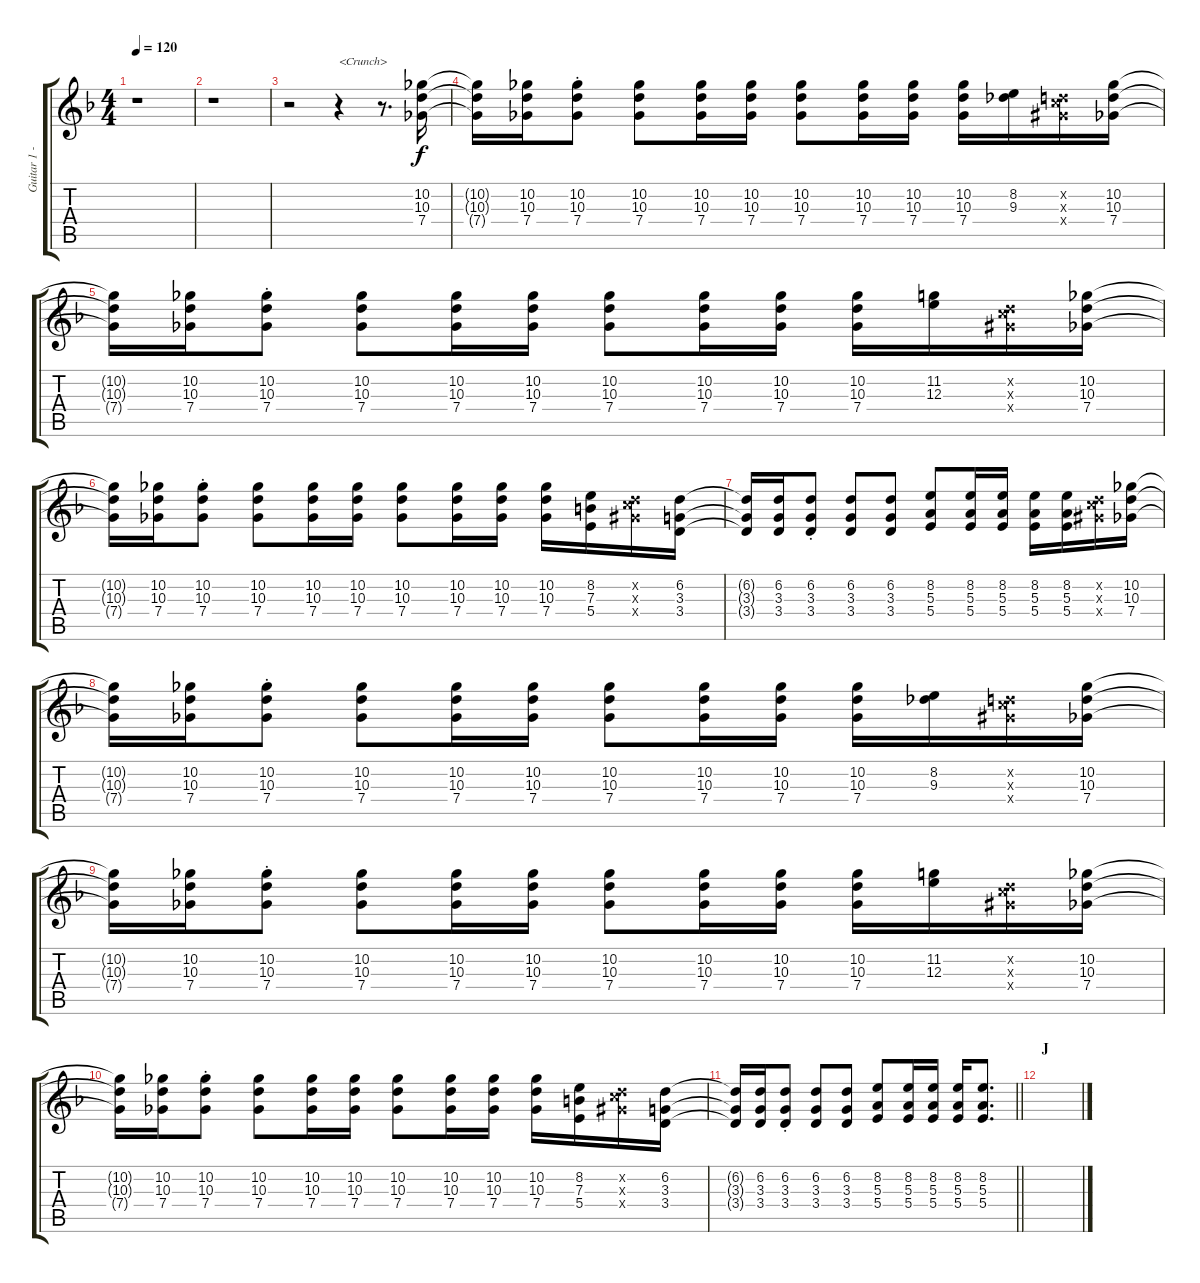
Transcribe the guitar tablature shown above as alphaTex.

\track ("Guitar 1 - Uruha" "Guitar 1 -") {instrument distortionguitar}
\staff {score tabs}
\tuning (Db4 Ab3 E3 B2 Gb2 B1) {hide}
\ts (4 4)
\tempo 120
\clef g2
\ks f
r.1{dy ff} |
r.1 |
r.2 r.4{txt "<Crunch>"} r.8{d instrument distortionguitar} (10.2 10.3 7.4).16{dy f} |
(10.2{t} 10.3{t} 7.4{t}).16 (10.2 10.3 7.4).16 (10.2{st} 10.3{st} 7.4{st}).8 (10.2 10.3 7.4).8 (10.2 10.3 7.4).16 (10.2 10.3 7.4).16 (10.2 10.3 7.4).8 (10.2 10.3 7.4).16 (10.2 10.3 7.4).16 (10.2 10.3 7.4).16 (8.2 9.3).16 (6.2{x} 8.3{x} 9.4{x acc #}).16 (10.2 10.3 7.4).16 |
(10.2{t} 10.3{t} 7.4{t}).16 (10.2 10.3 7.4).16 (10.2{st} 10.3{st} 7.4{st}).8 (10.2 10.3 7.4).8 (10.2 10.3 7.4).16 (10.2 10.3 7.4).16 (10.2 10.3 7.4).8 (10.2 10.3 7.4).16 (10.2 10.3 7.4).16 (10.2 10.3 7.4).16 (11.2 12.3).16 (6.2{x} 8.3{x} 9.4{x acc #}).16 (10.2 10.3 7.4).16 |
(10.2{t} 10.3{t} 7.4{t}).16 (10.2 10.3 7.4).16 (10.2{st} 10.3{st} 7.4{st}).8 (10.2 10.3 7.4).8 (10.2 10.3 7.4).16 (10.2 10.3 7.4).16 (10.2 10.3 7.4).8 (10.2 10.3 7.4).16 (10.2 10.3 7.4).16 (10.2 10.3 7.4).16 (8.2 7.3 5.4).16 (6.2{x} 8.3{x} 9.4{x acc #}).16 (6.2 3.3 3.4).16 |
(6.2{t} 3.3{t} 3.4{t}).16 (6.2 3.3 3.4).16 (6.2{st} 3.3{st} 3.4{st}).8 (6.2 3.3 3.4).8 (6.2 3.3 3.4).8 (8.2 5.3 5.4).8 (8.2 5.3 5.4).16 (8.2 5.3 5.4).16 (8.2 5.3 5.4).16 (8.2 5.3 5.4).16 (6.2{x} 8.3{x} 9.4{x acc #}).16 (10.2 10.3 7.4).16 |
(10.2{t} 10.3{t} 7.4{t}).16 (10.2 10.3 7.4).16 (10.2{st} 10.3{st} 7.4{st}).8 (10.2 10.3 7.4).8 (10.2 10.3 7.4).16 (10.2 10.3 7.4).16 (10.2 10.3 7.4).8 (10.2 10.3 7.4).16 (10.2 10.3 7.4).16 (10.2 10.3 7.4).16 (8.2 9.3).16 (6.2{x} 8.3{x} 9.4{x acc #}).16 (10.2 10.3 7.4).16 |
(10.2{t} 10.3{t} 7.4{t}).16 (10.2 10.3 7.4).16 (10.2{st} 10.3{st} 7.4{st}).8 (10.2 10.3 7.4).8 (10.2 10.3 7.4).16 (10.2 10.3 7.4).16 (10.2 10.3 7.4).8 (10.2 10.3 7.4).16 (10.2 10.3 7.4).16 (10.2 10.3 7.4).16 (11.2 12.3).16 (6.2{x} 8.3{x} 9.4{x acc #}).16 (10.2 10.3 7.4).16 |
(10.2{t} 10.3{t} 7.4{t}).16 (10.2 10.3 7.4).16 (10.2{st} 10.3{st} 7.4{st}).8 (10.2 10.3 7.4).8 (10.2 10.3 7.4).16 (10.2 10.3 7.4).16 (10.2 10.3 7.4).8 (10.2 10.3 7.4).16 (10.2 10.3 7.4).16 (10.2 10.3 7.4).16 (8.2 7.3 5.4).16 (6.2{x} 8.3{x} 9.4{x acc #}).16 (6.2 3.3 3.4).16 |
\barLineRight lightlight
(6.2{t} 3.3{t} 3.4{t}).16 (6.2 3.3 3.4).16 (6.2{st} 3.3{st} 3.4{st}).8 (6.2 3.3 3.4).8 (6.2 3.3 3.4).8 (8.2 5.3 5.4).8 (8.2 5.3 5.4).16 (8.2 5.3 5.4).16 (8.2 5.3 5.4).16 (8.2 5.3 5.4).8{d} |
\section ("" "J")
